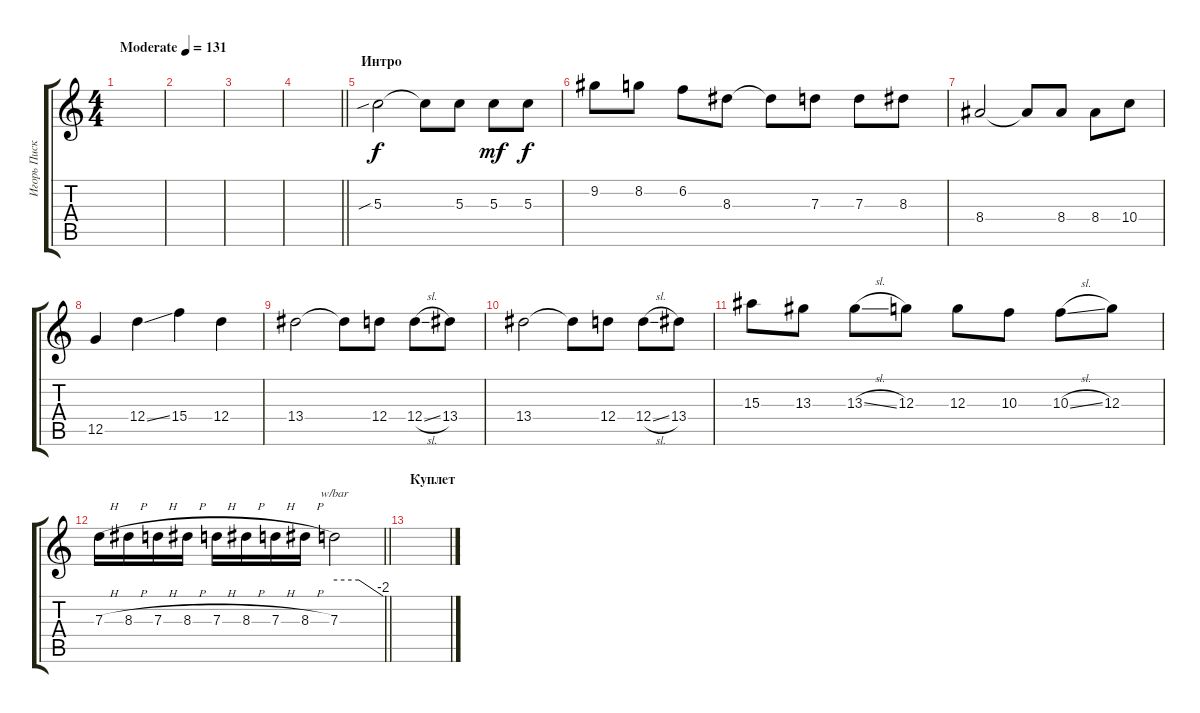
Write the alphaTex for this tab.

\track ("Игорь Пискарёв" "Игорь Писк") {instrument overdrivenguitar}
\staff {score tabs}
\tuning (E4 B3 G3 D3 G2 D2) {hide}
\ts (4 4)
\tempo (131 "Moderate")
\clef g2
\ks c
|
|
|
\barLineRight lightlight
|
\section ("" "Интро")
5.3{sib}.2{balance 4} 5.3{t}.8 5.3.8 5.3.8{dy mf} 5.3.8{dy f} |
9.2.8 8.2.8 6.2.8 8.3.8 8.3{t}.8 7.3.8 7.3.8 8.3.8 |
8.4.2 8.4{t}.8 8.4.8 8.4.8 10.4.8 |
12.5.4 12.4{ss}.4 15.4.4 12.4.4 |
13.4.2 13.4{t}.8 12.4.8 12.4{sl}.8 13.4.8 |
13.4.2 13.4{t}.8 12.4.8 12.4{sl}.8 13.4.8 |
15.3.8 13.3.8 13.3{sl}.8 12.3.8 12.3.8 10.3.8 10.3{sl}.8 12.3.8 |
\barLineRight lightlight
7.3{h}.16 8.3{h}.16 7.3{h}.16 8.3{h}.16 7.3{h}.16 8.3{h}.16 7.3{h}.16 8.3{h}.16 7.3.2{tbe (custom default 0 0 30 0 60 -8)} |
\section ("" "Куплет")
